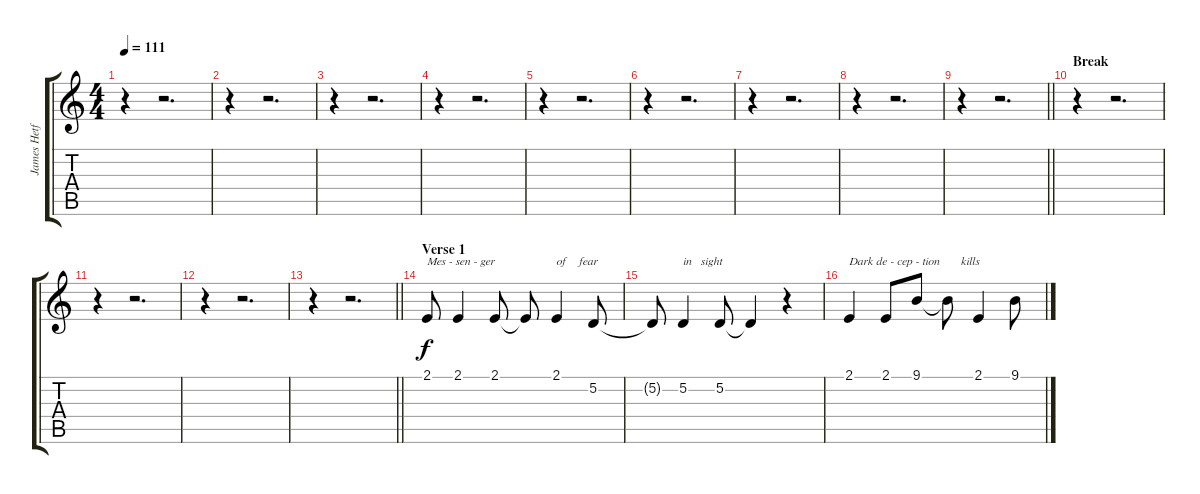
\track ("James Hetfield (Vocals)" "James Hetf") {instrument altosax}
\staff {score tabs}
\tuning (D4 A3 F3 C3 G2 D2) {hide}
\ts (4 4)
\tempo 111
\clef g2
\ks c
r.4{dy f} r.2{d} |
r.4 r.2{d} |
r.4 r.2{d} |
r.4 r.2{d} |
r.4 r.2{d} |
r.4 r.2{d} |
r.4 r.2{d} |
r.4 r.2{d} |
\barLineRight lightlight
r.4 r.2{d} |
\section ("" "Break")
r.4 r.2{d} |
r.4 r.2{d} |
r.4 r.2{d} |
\barLineRight lightlight
r.4 r.2{d} |
\section ("" "Verse 1")
2.1.8{txt "Mes - sen - ger "} 2.1.4 2.1.8 2.1{t}.8 2.1.4{txt "of    fear "} 5.2.8 |
5.2{t}.8 5.2.4{txt "in   sight"} 5.2.8 5.2{t}.4 r.4 |
2.1.4{txt "Dark de - cep - tion       kills "} 2.1.8 9.1.8 9.1{t}.8 2.1.4 9.1.8
